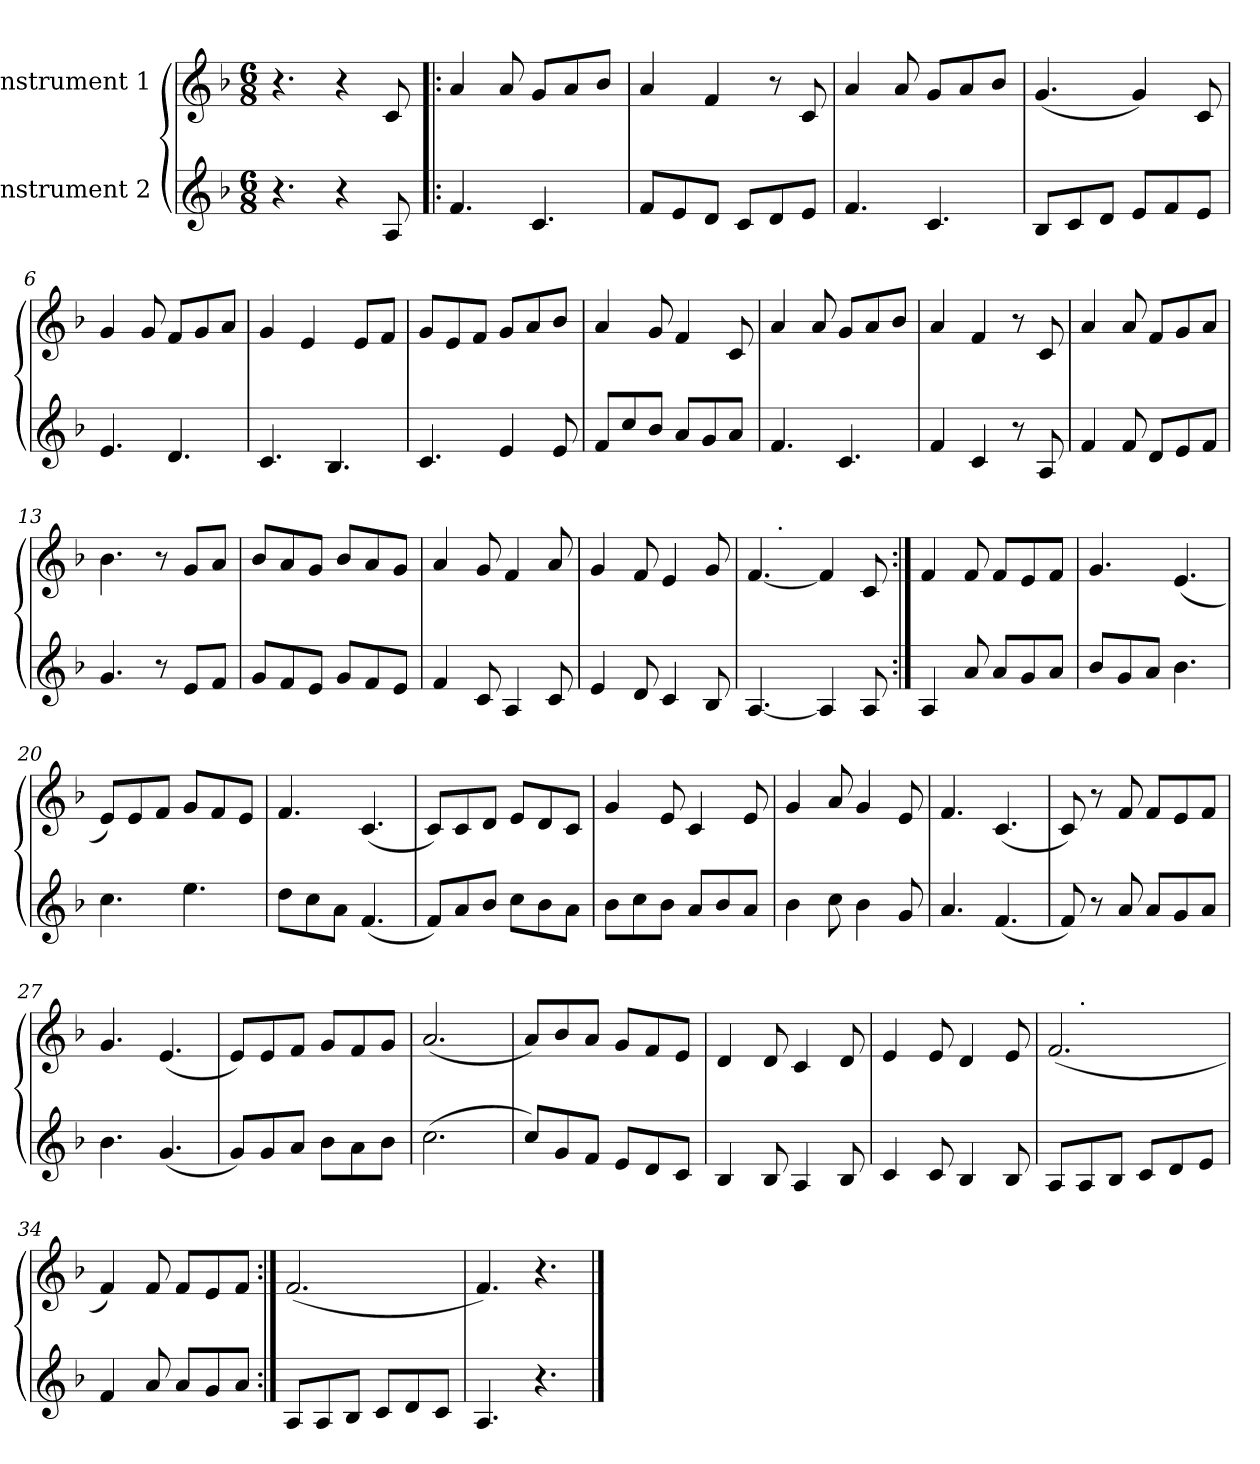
**kern	**kern
*part2	*part1
*staff2	*staff1
*I"Instrument 2	*I"Instrument 1
*clefG2	*clefG2
*k[b-]	*k[b-]
*F:	*F:
*M6/8	*M6/8
*MM80	*MM80
=1	=1
4.r	4.r
4r	4r
8A/	8c/
=2!|:	=2!|:
4.f/	4a/
.	8a/
4.c/	8g/L
.	8a/
.	8b-/J
=3	=3
8f/L	4a/
8e/	.
8d/J	4f/
8c/L	.
8d/	8r
8e/J	8c/
=4	=4
4.f/	4a/
.	8a/
4.c/	8g/L
.	8a/
.	8b-/J
=5	=5
8B-/L	(<4.g/
8c/	.
8d/J	.
8e/L	4g/)
8f/	.
8e/J	8c/
=6	=6
4.e/	4g/
.	8g/
4.d/	8f/L
.	8g/
.	8a/J
!!LO:LB:g=z
=7	=7
4.c/	4g/
.	4e/
4.B-/	.
.	8e/L
.	8f/J
=8	=8
4.c/	8g/L
.	8e/
.	8f/J
4e/	8g/L
.	8a/
8e/	8b-/J
=9	=9
8f/L	4a/
8cc/	.
8b-/J	8g/
8a/L	4f/
8g/	.
8a/J	8c/
=10	=10
4.f/	4a/
.	8a/
4.c/	8g/L
.	8a/
.	8b-/J
=11	=11
4f/	4a/
4c/	4f/
8r	8r
8A/	8c/
=12	=12
4f/	4a/
8f/	8a/
8d/L	8f/L
8e/	8g/
8f/J	8a/J
!!LO:LB:g=z
=13	=13
4.g/	4.b-\
8r	8r
8e/L	8g/L
8f/J	8a/J
=14	=14
8g/L	8b-/L
8f/	8a/
8e/J	8g/J
8g/L	8b-/L
8f/	8a/
8e/J	8g/J
=15	=15
4f/	4a/
8c/	8g/
4A/	4f/
8c/	8a/
=16	=16
4e/	4g/
8d/	8f/
4c/	4e/
8B-/	8g/
=17	=17
*	*^
[4.A/	[4.f/	8ryy
!	!	!LO:TX:a:t=.
.	.	2ryy
4A/]	4f/]	.
8A/	8c/	8ryy
*	*v	*v
=18:|!	=18:|!
4A/	4f/
8a/	8f/
8a/L	8f/L
8g/	8e/
8a/J	8f/J
!!LO:LB:g=z
=19	=19
8b-/L	4.g/
8g/	.
8a/J	.
4.b-\	(<4.e/
=20	=20
4.cc\	8e/L)
.	8e/
.	8f/J
4.ee\	8g/L
.	8f/
.	8e/J
=21	=21
8dd\L	4.f/
8cc\	.
8a\J	.
(<4.f/	(<4.c/
=22	=22
8f/L)	8c/L)
8a/	8c/
8b-/J	8d/J
8cc\L	8e/L
8b-\	8d/
8a\J	8c/J
=23	=23
8b-\L	4g/
8cc\	.
8b-\J	8e/
8a/L	4c/
8b-/	.
8a/J	8e/
=24	=24
4b-\	4g/
8cc\	8a/
4b-\	4g/
8g/	8e/
!!LO:LB:g=z
=25	=25
4.a/	4.f/
(<4.f/	(<4.c/
=26	=26
8f/)	8c/)
8r	8r
8a/	8f/
8a/L	8f/L
8g/	8e/
8a/J	8f/J
=27	=27
4.b-\	4.g/
(<4.g/	(<4.e/
=28	=28
8g/L)	8e/L)
8g/	8e/
8a/J	8f/J
8b-\L	8g/L
8a\	8f/
8b-\J	8g/J
=29	=29
(>2.cc\	(<2.a/
=30	=30
8cc/L)	8a/L)
8g/	8b-/
8f/J	8a/J
8e/L	8g/L
8d/	8f/
8c/J	8e/J
!!LO:LB:g=z
=31	=31
4B-/	4d/
8B-/	8d/
4A/	4c/
8B-/	8d/
=32	=32
4c/	4e/
8c/	8e/
4B-/	4d/
8B-/	8e/
=33	=33
*	*^
8A/L	(<2.f/	8ryy
!	!	!LO:TX:a:t=.
8A/	.	2ryy
8B-/J	.	.
8c/L	.	.
8d/	.	.
8e/J	.	8ryy
*	*v	*v
=34	=34
4f/	4f/)
8a/	8f/
8a/L	8f/L
8g/	8e/
8a/J	8f/J
=35:|!	=35:|!
8A/L	(<2.f/
8A/	.
8B-/J	.
8c/L	.
8d/	.
8c/J	.
=36	=36
4.A/	4.f/)
4.r	4.r
==	==
*-	*-
